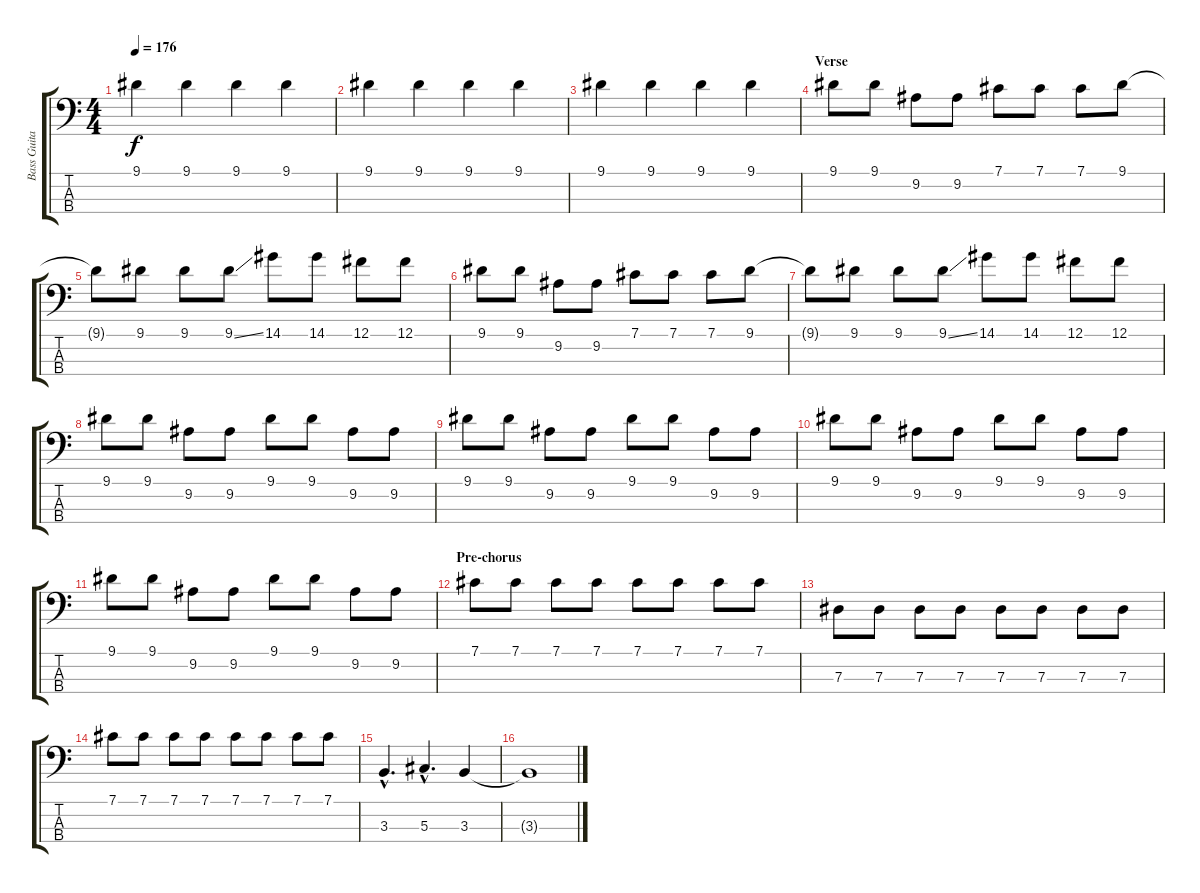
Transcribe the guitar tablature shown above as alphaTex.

\track ("Bass Guitar ----- Adam Clayton" "Bass Guita") {instrument electricbassfinger}
\staff {score tabs}
\tuning (Gb2 Db2 Ab1 Eb1) {hide}
\ts (4 4)
\tempo 176
\clef f4
\ks c
9.1.4{dy f} 9.1.4 9.1.4 9.1.4 |
9.1.4 9.1.4 9.1.4 9.1.4 |
9.1.4 9.1.4 9.1.4 9.1.4 |
\section ("" "Verse")
9.1.8 9.1.8 9.2.8 9.2.8 7.1.8 7.1.8 7.1.8 9.1.8 |
9.1{t}.8 9.1.8 9.1.8 9.1{ss}.8 14.1.8 14.1.8 12.1.8 12.1.8 |
9.1.8 9.1.8 9.2.8 9.2.8 7.1.8 7.1.8 7.1.8 9.1.8 |
9.1{t}.8 9.1.8 9.1.8 9.1{ss}.8 14.1.8 14.1.8 12.1.8 12.1.8 |
9.1.8 9.1.8 9.2.8 9.2.8 9.1.8 9.1.8 9.2.8 9.2.8 |
9.1.8 9.1.8 9.2.8 9.2.8 9.1.8 9.1.8 9.2.8 9.2.8 |
9.1.8 9.1.8 9.2.8 9.2.8 9.1.8 9.1.8 9.2.8 9.2.8 |
9.1.8 9.1.8 9.2.8 9.2.8 9.1.8 9.1.8 9.2.8 9.2.8 |
\section ("" "Pre-chorus")
7.1.8 7.1.8 7.1.8 7.1.8 7.1.8 7.1.8 7.1.8 7.1.8 |
7.3.8 7.3.8 7.3.8 7.3.8 7.3.8 7.3.8 7.3.8 7.3.8 |
7.1.8 7.1.8 7.1.8 7.1.8 7.1.8 7.1.8 7.1.8 7.1.8 |
3.3{hac}.4{d} 5.3{hac}.4{d} 3.3.4 |
3.3{t}.1
